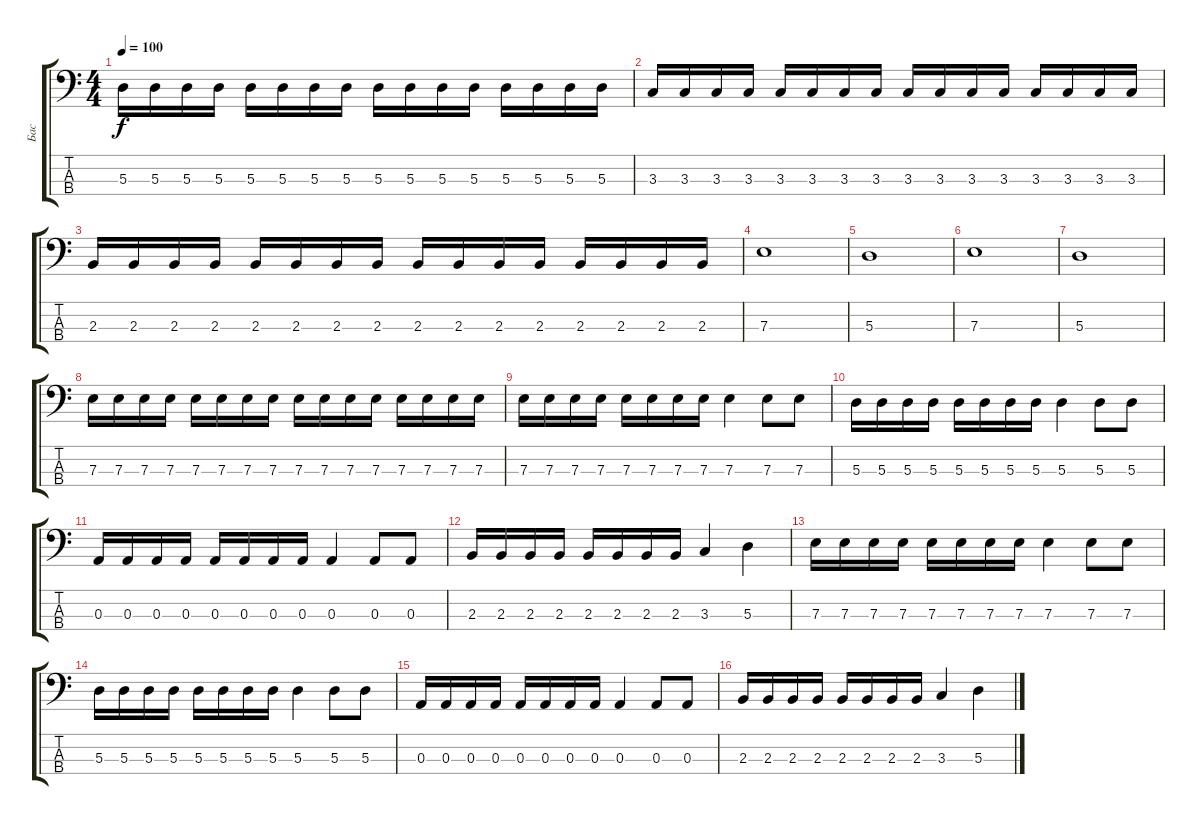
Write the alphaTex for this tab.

\track ("Бас" "Бас") {instrument electricbassfinger}
\staff {score tabs}
\tuning (G2 D2 A1 E1) {hide}
\ts (4 4)
\tempo 100
\clef f4
\ks c
5.3.16{dy f} 5.3.16 5.3.16 5.3.16 5.3.16 5.3.16 5.3.16 5.3.16 5.3.16 5.3.16 5.3.16 5.3.16 5.3.16 5.3.16 5.3.16 5.3.16 |
3.3.16 3.3.16 3.3.16 3.3.16 3.3.16 3.3.16 3.3.16 3.3.16 3.3.16 3.3.16 3.3.16 3.3.16 3.3.16 3.3.16 3.3.16 3.3.16 |
2.3.16 2.3.16 2.3.16 2.3.16 2.3.16 2.3.16 2.3.16 2.3.16 2.3.16 2.3.16 2.3.16 2.3.16 2.3.16 2.3.16 2.3.16 2.3.16 |
7.3.1 |
5.3.1 |
7.3.1 |
5.3.1 |
7.3.16 7.3.16 7.3.16 7.3.16 7.3.16 7.3.16 7.3.16 7.3.16 7.3.16 7.3.16 7.3.16 7.3.16 7.3.16 7.3.16 7.3.16 7.3.16 |
7.3.16 7.3.16 7.3.16 7.3.16 7.3.16 7.3.16 7.3.16 7.3.16 7.3.4 7.3.8 7.3.8 |
5.3.16 5.3.16 5.3.16 5.3.16 5.3.16 5.3.16 5.3.16 5.3.16 5.3.4 5.3.8 5.3.8 |
0.3.16 0.3.16 0.3.16 0.3.16 0.3.16 0.3.16 0.3.16 0.3.16 0.3.4 0.3.8 0.3.8 |
2.3.16 2.3.16 2.3.16 2.3.16 2.3.16 2.3.16 2.3.16 2.3.16 3.3.4 5.3.4 |
7.3.16 7.3.16 7.3.16 7.3.16 7.3.16 7.3.16 7.3.16 7.3.16 7.3.4 7.3.8 7.3.8 |
5.3.16 5.3.16 5.3.16 5.3.16 5.3.16 5.3.16 5.3.16 5.3.16 5.3.4 5.3.8 5.3.8 |
0.3.16 0.3.16 0.3.16 0.3.16 0.3.16 0.3.16 0.3.16 0.3.16 0.3.4 0.3.8 0.3.8 |
2.3.16 2.3.16 2.3.16 2.3.16 2.3.16 2.3.16 2.3.16 2.3.16 3.3.4 5.3.4
